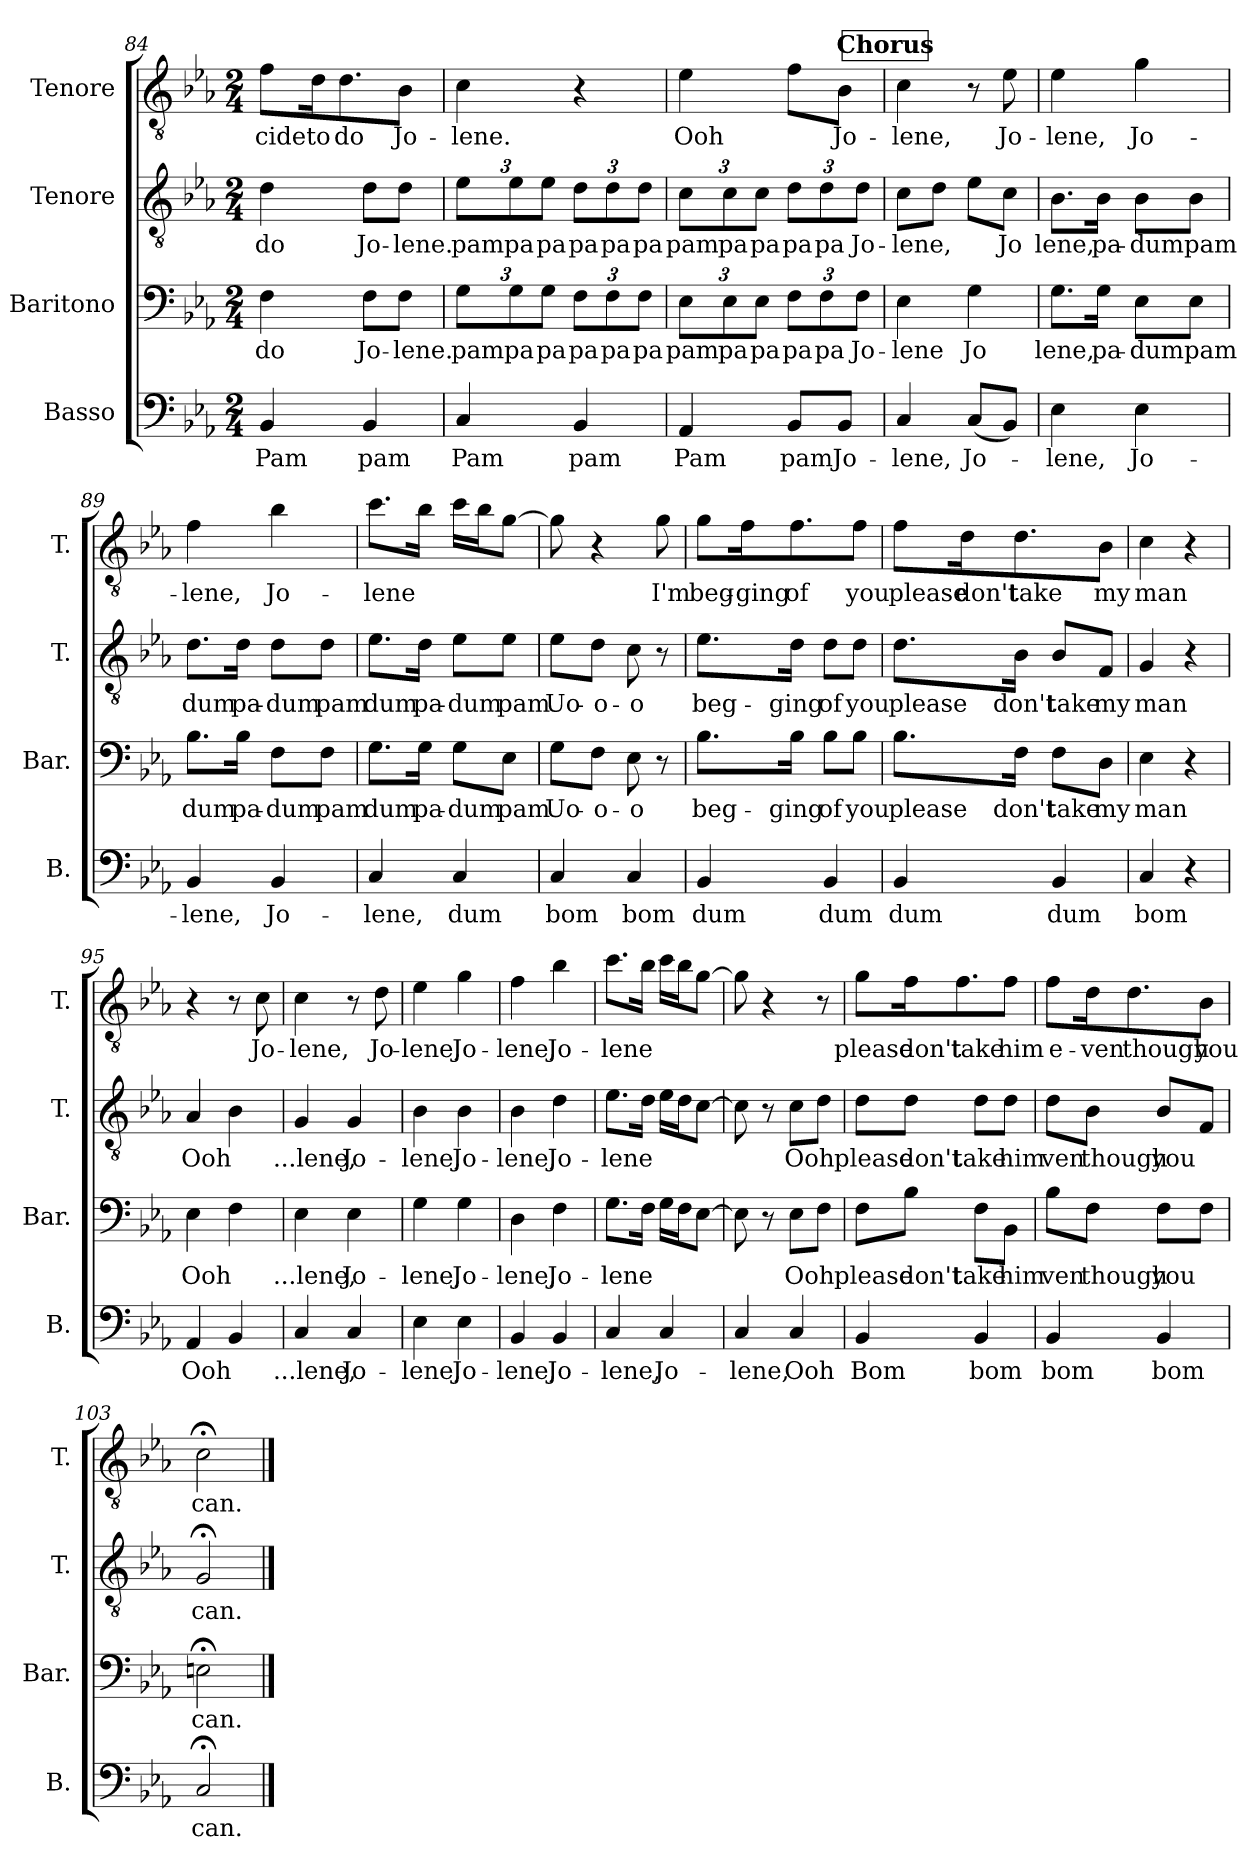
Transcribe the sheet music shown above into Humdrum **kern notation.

**kern	**text	**kern	**text	**kern	**text	**kern	**text
*part4	*part4	*part3	*part3	*part2	*part2	*part1	*part1
*staff4	*staff4	*staff3	*staff3	*staff2	*staff2	*staff1	*staff1
*I"Basso	*	*I"Baritono	*	*I"Tenore	*	*I"Tenore	*
*I'B.	*	*I'Bar.	*	*I'T.	*	*I'T.	*
*clefF4	*	*clefF4	*	*clefGv2	*	*clefGv2	*
*k[b-e-a-]	*	*k[b-e-a-]	*	*k[b-e-a-]	*	*k[b-e-a-]	*
*M2/4	*	*M2/4	*	*M2/4	*	*M2/4	*
=84	=84	=84	=84	=84	=84	=84	=84
!	!LO:LY:b	!	!LO:LY:b	!	!LO:LY:b	!	!LO:LY:b
4BB-/	Pam	4F\	do	4d\	do	8f\L	-cide
!	!	!	!	!	!	!	!LO:LY:b
.	.	.	.	.	.	16d\K	to
!	!	!	!	!	!	!	!LO:LY:b
.	.	.	.	.	.	8.d\	do
!	!LO:LY:b	!	!LO:LY:b	!	!LO:LY:b	!	!
4BB-/	pam	8F\L	Jo-	8d\L	Jo-	.	.
!	!	!	!LO:LY:b	!	!LO:LY:b	!	!LO:LY:b
.	.	8F\J	-lene.	8d\J	-lene.	8B-\J	Jo-
=85	=85	=85	=85	=85	=85	=85	=85
!	!LO:LY:b	!	!	!	!	!	!
*	*	*Xbrackettup	*	*	*	*	*
!	!	!	!LO:LY:b	!	!	!	!
*	*	*	*	*Xbrackettup	*	*	*
!	!	!	!	!	!LO:LY:b	!	!LO:LY:b
4C/	Pam	12G\L	pam	12e-\L	pam	4c\	-lene.
!	!	!	!LO:LY:b	!	!LO:LY:b	!	!
.	.	12G\	pa	12e-\	pa	.	.
!	!	!	!LO:LY:b	!	!LO:LY:b	!	!
.	.	12G\J	pa	12e-\J	pa	.	.
!	!LO:LY:b	!	!LO:LY:b	!	!LO:LY:b	!	!
4BB-/	pam	12F\L	pa	12d\L	pa	4r	.
!	!	!	!LO:LY:b	!	!LO:LY:b	!	!
.	.	12F\	pa	12d\	pa	.	.
!	!	!	!LO:LY:b	!	!LO:LY:b	!	!
.	.	12F\J	pa	12d\J	pa	.	.
=86	=86	=86	=86	=86	=86	=86	=86
!	!LO:LY:b	!	!LO:LY:b	!	!LO:LY:b	!	!LO:LY:b
4AA-/	Pam	12E-\L	pam	12c\L	pam	4e-\	Ooh
!	!	!	!LO:LY:b	!	!LO:LY:b	!	!
.	.	12E-\	pa	12c\	pa	.	.
!	!	!	!LO:LY:b	!	!LO:LY:b	!	!
.	.	12E-\J	pa	12c\J	pa	.	.
!	!LO:LY:b	!	!LO:LY:b	!	!LO:LY:b	!	!
8BB-/L	pam	12F\L	pa	12d\L	pa	8f\L	.
!	!	!	!LO:LY:b	!	!LO:LY:b	!	!
.	.	12F\	pa	12d\	pa	.	.
!	!LO:LY:b	!	!	!	!	!	!LO:LY:b
8BB-/J	Jo-	.	.	.	.	8B-\J	Jo-
!	!	!	!LO:LY:b	!	!LO:LY:b	!	!
.	.	12F\J	Jo-	12d\J	Jo-	.	.
!!LO:REH:place=s1:a:B:fs=14:t=Chorus
=87	=87	=87	=87	=87	=87	=87	=87
!	!LO:LY:b	!	!LO:LY:b	!	!LO:LY:b	!	!LO:LY:b
4C/	-lene,	4E-\	-lene	8c\L	-lene,	4c\	-lene,
.	.	.	.	8d\J	.	.	.
!	!LO:LY:b	!	!LO:LY:b	!	!	!	!
(<8C/L	Jo-	4G\	Jo	8e-\L	.	8r	.
!	!	!	!	!	!LO:LY:b	!	!LO:LY:b
8BB-/J)	.	.	.	8c\J	Jo	8e-\	Jo-
=88	=88	=88	=88	=88	=88	=88	=88
!	!LO:LY:b	!	!LO:LY:b	!	!LO:LY:b	!	!LO:LY:b
4E-\	-lene,	8.G\L	-lene,	8.B-\L	-lene,	4e-\	-lene,
!	!	!	!LO:LY:b	!	!LO:LY:b	!	!
.	.	16G\Jk	pa-	16B-\Jk	pa-	.	.
!	!LO:LY:b	!	!LO:LY:b	!	!LO:LY:b	!	!LO:LY:b
4E-\	Jo-	8E-\L	-dum	8B-\L	-dum	4g\	Jo-
!	!	!	!LO:LY:b	!	!LO:LY:b	!	!
.	.	8E-\J	pam	8B-\J	pam	.	.
!!LO:LB:g=z
=89	=89	=89	=89	=89	=89	=89	=89
!	!LO:LY:b	!	!LO:LY:b	!	!LO:LY:b	!	!LO:LY:b
4BB-/	-lene,	8.B-\L	-dum	8.d\L	-dum	4f\	-lene,
!	!	!	!LO:LY:b	!	!LO:LY:b	!	!
.	.	16B-\Jk	pa-	16d\Jk	pa-	.	.
!	!LO:LY:b	!	!LO:LY:b	!	!LO:LY:b	!	!LO:LY:b
4BB-/	Jo-	8F\L	-dum	8d\L	-dum	4b-\	Jo-
!	!	!	!LO:LY:b	!	!LO:LY:b	!	!
.	.	8F\J	pam	8d\J	pam	.	.
=90	=90	=90	=90	=90	=90	=90	=90
!	!LO:LY:b	!	!LO:LY:b	!	!LO:LY:b	!	!LO:LY:b
4C/	-lene,	8.G\L	-dum	8.e-\L	-dum	8.cc\L	-lene
!	!	!	!LO:LY:b	!	!LO:LY:b	!	!
.	.	16G\Jk	pa-	16d\Jk	pa-	16b-\Jk	.
!	!LO:LY:b	!	!LO:LY:b	!	!LO:LY:b	!	!
4C/	-dum	8G\L	-dum	8e-\L	-dum	16cc\LL	.
.	.	.	.	.	.	16b-\J	.
!	!	!	!LO:LY:b	!	!LO:LY:b	!	!
.	.	8E-\J	pam	8e-\J	pam	[8g\J	.
=91	=91	=91	=91	=91	=91	=91	=91
!	!LO:LY:b	!	!LO:LY:b	!	!LO:LY:b	!	!
4C/	bom	8G\L	Uo-	8e-\L	Uo-	8g\]	.
!	!	!	!LO:LY:b	!	!LO:LY:b	!	!
.	.	8F\J	-o-	8d\J	-o-	4r	.
!	!LO:LY:b	!	!LO:LY:b	!	!LO:LY:b	!	!
4C/	bom	8E-\	-o	8c\	-o	.	.
!	!	!	!	!	!	!	!LO:LY:b
.	.	8r	.	8r	.	8g\	I'm
=92	=92	=92	=92	=92	=92	=92	=92
!	!LO:LY:b	!	!LO:LY:b	!	!LO:LY:b	!	!LO:LY:b
4BB-/	-dum	8.B-\L	beg-	8.e-\L	beg-	8g\L	beg-
!	!	!	!	!	!	!	!LO:LY:b
.	.	.	.	.	.	16f\K	-ging
!	!	!	!LO:LY:b	!	!LO:LY:b	!	!LO:LY:b
.	.	16B-\Jk	-ging	16d\Jk	-ging	8.f\	of
!	!LO:LY:b	!	!LO:LY:b	!	!LO:LY:b	!	!
4BB-/	-dum	8B-\L	of	8d\L	of	.	.
!	!	!	!LO:LY:b	!	!LO:LY:b	!	!LO:LY:b
.	.	8B-\J	you	8d\J	you	8f\J	you
=93	=93	=93	=93	=93	=93	=93	=93
!	!LO:LY:b	!	!LO:LY:b	!	!LO:LY:b	!	!LO:LY:b
4BB-/	-dum	8.B-\L	please	8.d\L	please	8f\L	please
!	!	!	!	!	!	!	!LO:LY:b
.	.	.	.	.	.	16d\K	don't
!	!	!	!LO:LY:b	!	!LO:LY:b	!	!LO:LY:b
.	.	16F\Jk	don't	16B-\Jk	don't	8.d\	take
!	!LO:LY:b	!	!LO:LY:b	!	!LO:LY:b	!	!
4BB-/	-dum	8F\L	take	8B-/L	take	.	.
!	!	!	!LO:LY:b	!	!LO:LY:b	!	!LO:LY:b
.	.	8D\J	my	8F/J	my	8B-\J	my
=94	=94	=94	=94	=94	=94	=94	=94
!	!LO:LY:b	!	!LO:LY:b	!	!LO:LY:b	!	!LO:LY:b
4C/	bom	4E-\	man	4G/	man	4c\	man
4r	.	4r	.	4r	.	4r	.
=95	=95	=95	=95	=95	=95	=95	=95
!	!LO:LY:b	!	!LO:LY:b	!	!LO:LY:b	!	!
4AA-/	Ooh	4E-\	Ooh	4A-/	Ooh	4r	.
4BB-/	.	4F\	.	4B-\	.	8r	.
!	!	!	!	!	!	!	!LO:LY:b
.	.	.	.	.	.	8c\	Jo-
!!LO:LB:g=z
=96	=96	=96	=96	=96	=96	=96	=96
!	!LO:LY:b	!	!LO:LY:b	!	!LO:LY:b	!	!LO:LY:b
4C/	-...lene,	4E-\	-...lene,	4G/	-...lene,	4c\	-lene,
!	!LO:LY:b	!	!LO:LY:b	!	!LO:LY:b	!	!
4C/	Jo-	4E-\	Jo-	4G/	Jo-	8r	.
!	!	!	!	!	!	!	!LO:LY:b
.	.	.	.	.	.	8d\	Jo-
=97	=97	=97	=97	=97	=97	=97	=97
!	!LO:LY:b	!	!LO:LY:b	!	!LO:LY:b	!	!LO:LY:b
4E-\	-lene,	4G\	-lene,	4B-\	-lene,	4e-\	-lene,
!	!LO:LY:b	!	!LO:LY:b	!	!LO:LY:b	!	!LO:LY:b
4E-\	Jo-	4G\	Jo-	4B-\	Jo-	4g\	Jo-
=98	=98	=98	=98	=98	=98	=98	=98
!	!LO:LY:b	!	!LO:LY:b	!	!LO:LY:b	!	!LO:LY:b
4BB-/	-lene,	4D\	-lene,	4B-\	-lene,	4f\	-lene,
!	!LO:LY:b	!	!LO:LY:b	!	!LO:LY:b	!	!LO:LY:b
4BB-/	Jo-	4F\	Jo-	4d\	Jo-	4b-\	Jo-
=99	=99	=99	=99	=99	=99	=99	=99
!	!LO:LY:b	!	!LO:LY:b	!	!LO:LY:b	!	!LO:LY:b
4C/	-lene,	8.G\L	-lene	8.e-\L	-lene	8.cc\L	-lene
.	.	16F\Jk	.	16d\Jk	.	16b-\Jk	.
!	!LO:LY:b	!	!	!	!	!	!
4C/	Jo-	16G\LL	.	16e-\LL	.	16cc\LL	.
.	.	16F\J	.	16d\J	.	16b-\J	.
.	.	[8E-\J	.	[8c\J	.	[8g\J	.
=100	=100	=100	=100	=100	=100	=100	=100
!	!LO:LY:b	!	!	!	!	!	!
4C/	-lene,	8E-\]	.	8c\]	.	8g\]	.
.	.	8r	.	8r	.	4r	.
!	!LO:LY:b	!	!LO:LY:b	!	!LO:LY:b	!	!
4C/	-Ooh	8E-\L	-Ooh	8c\L	-Ooh	.	.
.	.	8F\J	.	8d\J	.	8r	.
=101	=101	=101	=101	=101	=101	=101	=101
!	!LO:LY:b	!	!LO:LY:b	!	!LO:LY:b	!	!LO:LY:b
4BB-/	Bom	8F\L	please	8d\L	please	8g\L	please
!	!	!	!LO:LY:b	!	!LO:LY:b	!	!LO:LY:b
.	.	8B-\J	don't	8d\J	don't	16f\K	don't
!	!	!	!	!	!	!	!LO:LY:b
.	.	.	.	.	.	8.f\	take
!	!LO:LY:b	!	!LO:LY:b	!	!LO:LY:b	!	!
4BB-/	bom	8F\L	take	8d\L	take	.	.
!	!	!	!LO:LY:b	!	!LO:LY:b	!	!LO:LY:b
.	.	8BB-\J	him	8d\J	him	8f\J	him
=102	=102	=102	=102	=102	=102	=102	=102
!	!LO:LY:b	!	!LO:LY:b	!	!LO:LY:b	!	!LO:LY:b
4BB-/	bom	8B-\L	-ven	8d\L	-ven	8f\L	e-
!	!	!	!LO:LY:b	!	!LO:LY:b	!	!LO:LY:b
.	.	8F\J	though	8B-\J	though	16d\K	-ven
*	*	*	*	*	*	*MM95	*
!	!	!	!	!	!	!	!LO:LY:b
.	.	.	.	.	.	8.d\	though
!	!LO:LY:b	!	!LO:LY:b	!	!LO:LY:b	!	!
4BB-/	bom	8F\L	you	8B-/L	you	.	.
*	*	*	*	*	*	*MM90	*
!	!	!	!	!	!	!	!LO:LY:b
.	.	8F\J	.	8F/J	.	8B-\J	you
=103	=103	=103	=103	=103	=103	=103	=103
!	!LO:LY:b	!	!LO:LY:b	!	!LO:LY:b	!	!LO:LY:b
2C;</	can.	2En;<\	can.	2G;</	can.	2c;<\	can.
==	==	==	==	==	==	==	==
*-	*-	*-	*-	*-	*-	*-	*-
